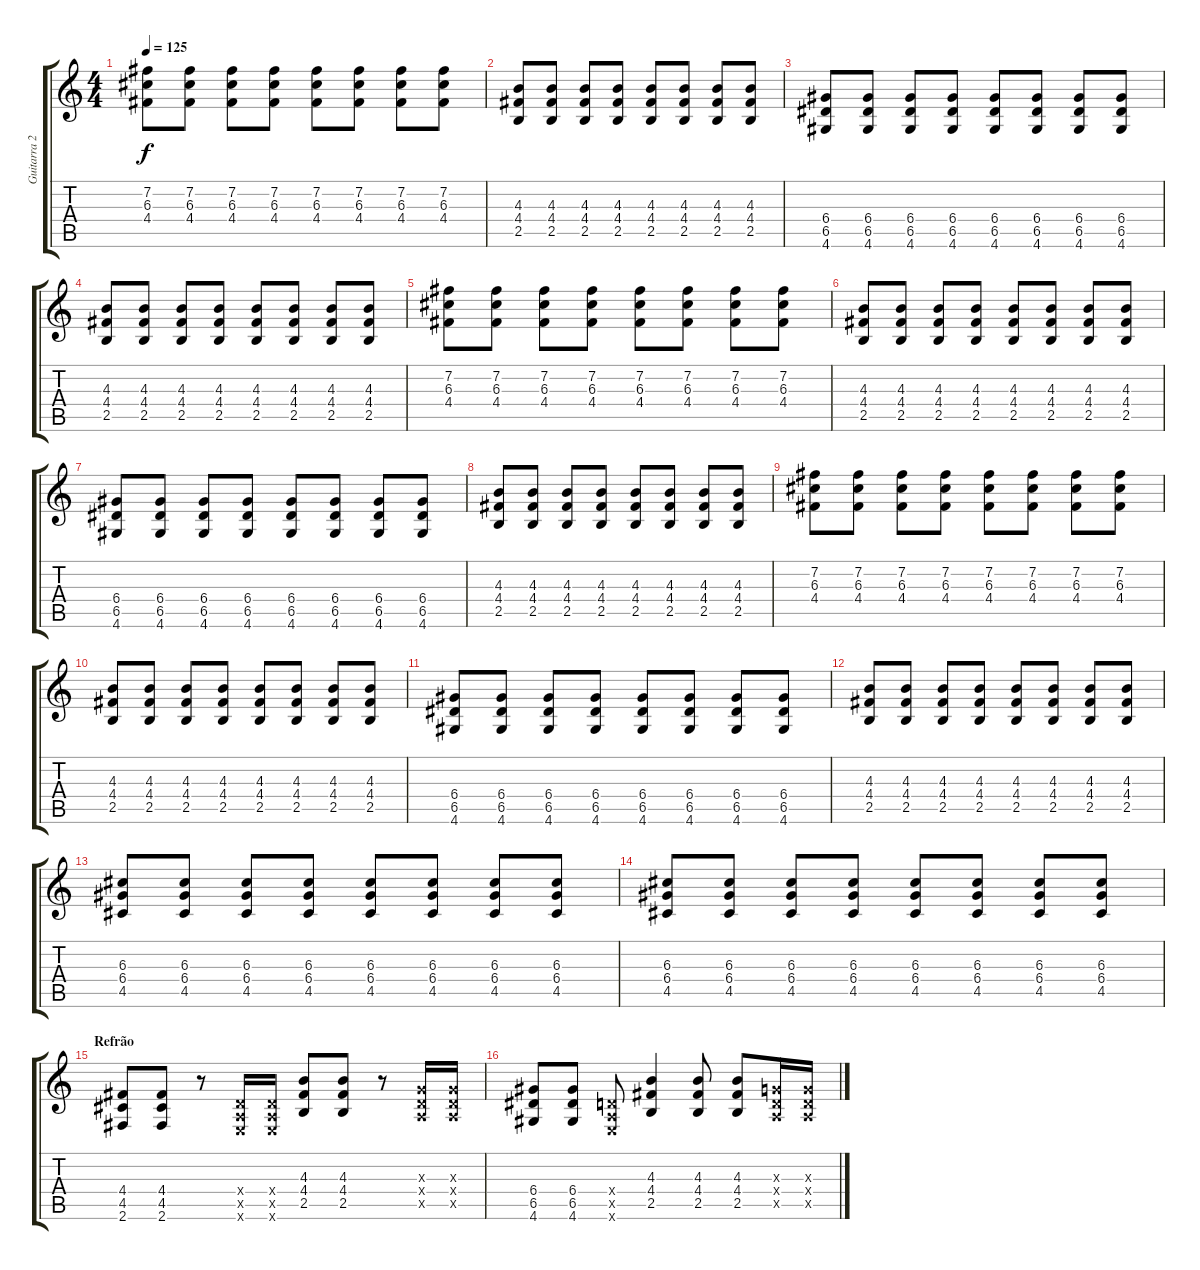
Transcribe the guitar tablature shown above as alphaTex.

\track ("Guitarra 2" "Guitarra 2") {instrument distortionguitar}
\staff {score tabs}
\tuning (E4 B3 G3 D3 A2 E2) {hide}
\ts (4 4)
\tempo 125
\clef g2
\ks c
(7.2 6.3 4.4).8{dy f} (7.2 6.3 4.4).8 (7.2 6.3 4.4).8 (7.2 6.3 4.4).8 (7.2 6.3 4.4).8 (7.2 6.3 4.4).8 (7.2 6.3 4.4).8 (7.2 6.3 4.4).8 |
(4.3 4.4 2.5).8 (4.3 4.4 2.5).8 (4.3 4.4 2.5).8 (4.3 4.4 2.5).8 (4.3 4.4 2.5).8 (4.3 4.4 2.5).8 (4.3 4.4 2.5).8 (4.3 4.4 2.5).8 |
(6.4 6.5 4.6).8 (6.4 6.5 4.6).8 (6.4 6.5 4.6).8 (6.4 6.5 4.6).8 (6.4 6.5 4.6).8 (6.4 6.5 4.6).8 (6.4 6.5 4.6).8 (6.4 6.5 4.6).8 |
(4.3 4.4 2.5).8 (4.3 4.4 2.5).8 (4.3 4.4 2.5).8 (4.3 4.4 2.5).8 (4.3 4.4 2.5).8 (4.3 4.4 2.5).8 (4.3 4.4 2.5).8 (4.3 4.4 2.5).8 |
(7.2 6.3 4.4).8 (7.2 6.3 4.4).8 (7.2 6.3 4.4).8 (7.2 6.3 4.4).8 (7.2 6.3 4.4).8 (7.2 6.3 4.4).8 (7.2 6.3 4.4).8 (7.2 6.3 4.4).8 |
(4.3 4.4 2.5).8 (4.3 4.4 2.5).8 (4.3 4.4 2.5).8 (4.3 4.4 2.5).8 (4.3 4.4 2.5).8 (4.3 4.4 2.5).8 (4.3 4.4 2.5).8 (4.3 4.4 2.5).8 |
(6.4 6.5 4.6).8 (6.4 6.5 4.6).8 (6.4 6.5 4.6).8 (6.4 6.5 4.6).8 (6.4 6.5 4.6).8 (6.4 6.5 4.6).8 (6.4 6.5 4.6).8 (6.4 6.5 4.6).8 |
(4.3 4.4 2.5).8 (4.3 4.4 2.5).8 (4.3 4.4 2.5).8 (4.3 4.4 2.5).8 (4.3 4.4 2.5).8 (4.3 4.4 2.5).8 (4.3 4.4 2.5).8 (4.3 4.4 2.5).8 |
(7.2 6.3 4.4).8 (7.2 6.3 4.4).8 (7.2 6.3 4.4).8 (7.2 6.3 4.4).8 (7.2 6.3 4.4).8 (7.2 6.3 4.4).8 (7.2 6.3 4.4).8 (7.2 6.3 4.4).8 |
(4.3 4.4 2.5).8 (4.3 4.4 2.5).8 (4.3 4.4 2.5).8 (4.3 4.4 2.5).8 (4.3 4.4 2.5).8 (4.3 4.4 2.5).8 (4.3 4.4 2.5).8 (4.3 4.4 2.5).8 |
(6.4 6.5 4.6).8 (6.4 6.5 4.6).8 (6.4 6.5 4.6).8 (6.4 6.5 4.6).8 (6.4 6.5 4.6).8 (6.4 6.5 4.6).8 (6.4 6.5 4.6).8 (6.4 6.5 4.6).8 |
(4.3 4.4 2.5).8 (4.3 4.4 2.5).8 (4.3 4.4 2.5).8 (4.3 4.4 2.5).8 (4.3 4.4 2.5).8 (4.3 4.4 2.5).8 (4.3 4.4 2.5).8 (4.3 4.4 2.5).8 |
(6.3 6.4 4.5).8 (6.3 6.4 4.5).8 (6.3 6.4 4.5).8 (6.3 6.4 4.5).8 (6.3 6.4 4.5).8 (6.3 6.4 4.5).8 (6.3 6.4 4.5).8 (6.3 6.4 4.5).8 |
(6.3 6.4 4.5).8 (6.3 6.4 4.5).8 (6.3 6.4 4.5).8 (6.3 6.4 4.5).8 (6.3 6.4 4.5).8 (6.3 6.4 4.5).8 (6.3 6.4 4.5).8 (6.3 6.4 4.5).8 |
\section ("" "Refrão")
(4.4 4.5 2.6).8 (4.4 4.5 2.6).8 r.8 (0.4{x} 0.5{x} 0.6{x}).16 (0.4{x} 0.5{x} 0.6{x}).16 (4.3 4.4 2.5).8 (4.3 4.4 2.5).8 r.8 (0.3{x} 0.4{x} 0.5{x}).16 (0.3{x} 0.4{x} 0.5{x}).16 |
(6.4 6.5 4.6).8 (6.4 6.5 4.6).8 (0.4{x} 0.5{x} 0.6{x}).8 (4.3 4.4 2.5).4 (4.3 4.4 2.5).8 (4.3 4.4 2.5).8 (0.3{x} 0.4{x} 0.5{x}).16 (0.3{x} 0.4{x} 0.5{x}).16
